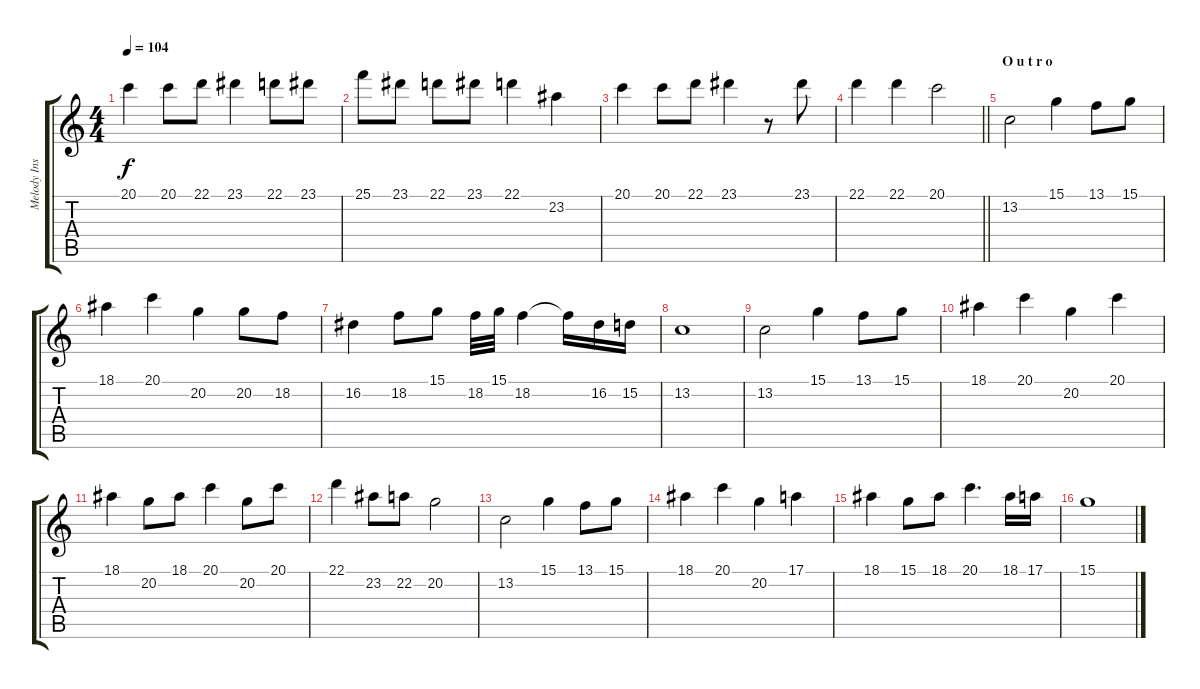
\track ("Melody Instrument" "Melody Ins") {instrument flute}
\staff {score tabs}
\tuning (E4 B3 G3 D3 A2 E2) {hide}
\ts (4 4)
\tempo 104
\clef g2
\ks c
20.1.4{dy f} 20.1.8 22.1.8 23.1.4 22.1.8 23.1.8 |
25.1.8 23.1.8 22.1.8 23.1.8 22.1.4 23.2.4 |
20.1.4 20.1.8 22.1.8 23.1.4 r.8 23.1.8 |
\barLineRight lightlight
22.1.4 22.1.4 20.1.2 |
\section ("" "O u t r o")
13.2.2 15.1.4 13.1.8 15.1.8 |
18.1.4 20.1.4 20.2.4 20.2.8 18.2.8 |
16.2.4 18.2.8 15.1.8 18.2.32 15.1.32 18.2.4 18.2{t}.16 16.2.16 15.2.16 |
13.2.1 |
13.2.2 15.1.4 13.1.8 15.1.8 |
18.1.4 20.1.4 20.2.4 20.1.4 |
18.1.4 20.2.8 18.1.8 20.1.4 20.2.8 20.1.8 |
22.1.4 23.2.8 22.2.8 20.2.2 |
13.2.2 15.1.4 13.1.8 15.1.8 |
18.1.4 20.1.4 20.2.4 17.1.4 |
18.1.4 15.1.8 18.1.8 20.1.4{d} 18.1.16 17.1.16 |
15.1.1
